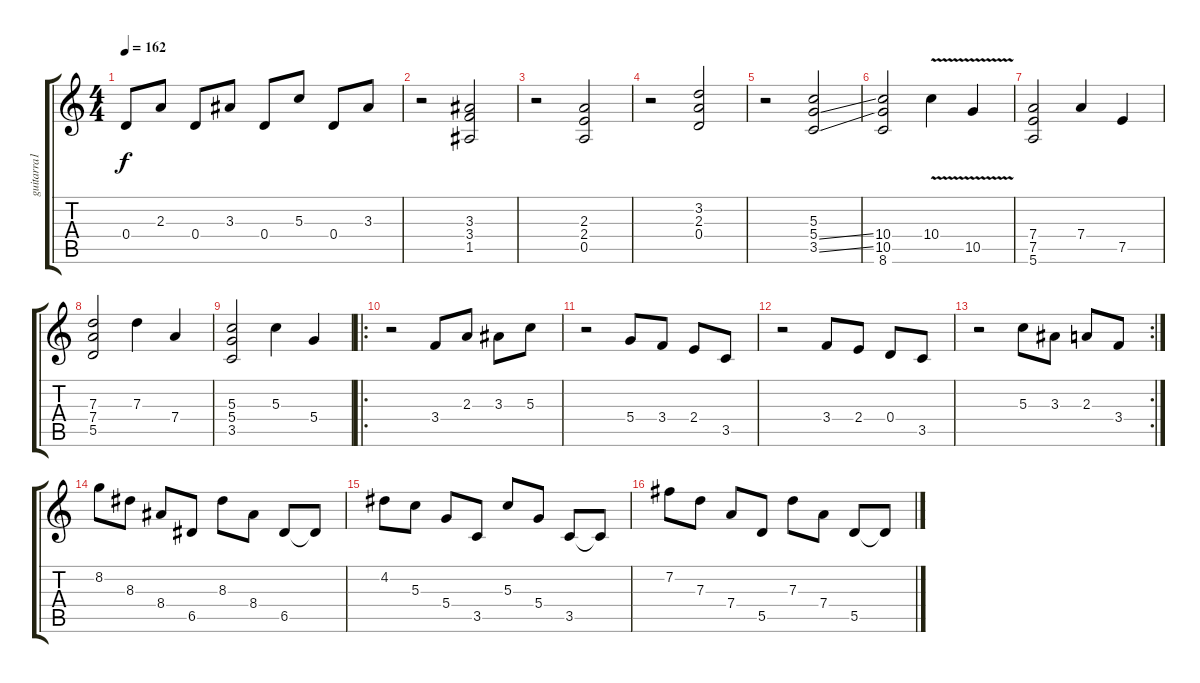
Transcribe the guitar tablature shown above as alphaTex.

\track ("guitarra1" "guitarra1") {instrument overdrivenguitar}
\staff {score tabs}
\tuning (E4 B3 G3 D3 A2 E2) {hide}
\ts (4 4)
\tempo 162
\clef g2
\ks c
0.4.8{dy f} 2.3.8 0.4.8 3.3.8 0.4.8 5.3.8 0.4.8 3.3.8 |
r.2 (3.3 3.4 1.5).2 |
r.2 (2.3 2.4 0.5).2 |
r.2 (3.2 2.3 0.4).2 |
r.2 (5.3 5.4{ss} 3.5{ss}).2 |
(10.4 10.5 8.6).2 10.4{v}.4 10.5{v}.4 |
(7.4 7.5 5.6).2 7.4.4 7.5.4 |
(7.3 7.4 5.5).2 7.3.4 7.4.4 |
(5.3 5.4 3.5).2 5.3.4 5.4.4 |
\ro
r.2 3.4.8 2.3.8 3.3.8 5.3.8 |
r.2 5.4.8 3.4.8 2.4.8 3.5.8 |
r.2 3.4.8 2.4.8 0.4.8 3.5.8 |
\rc 2
r.2 5.3.8 3.3.8 2.3.8 3.4.8 |
8.2.8 8.3.8 8.4.8 6.5.8 8.3.8 8.4.8 6.5.8 6.5{t}.8 |
4.2.8 5.3.8 5.4.8 3.5.8 5.3.8 5.4.8 3.5.8 3.5{t}.8 |
7.2.8 7.3.8 7.4.8 5.5.8 7.3.8 7.4.8 5.5.8 5.5{t}.8
